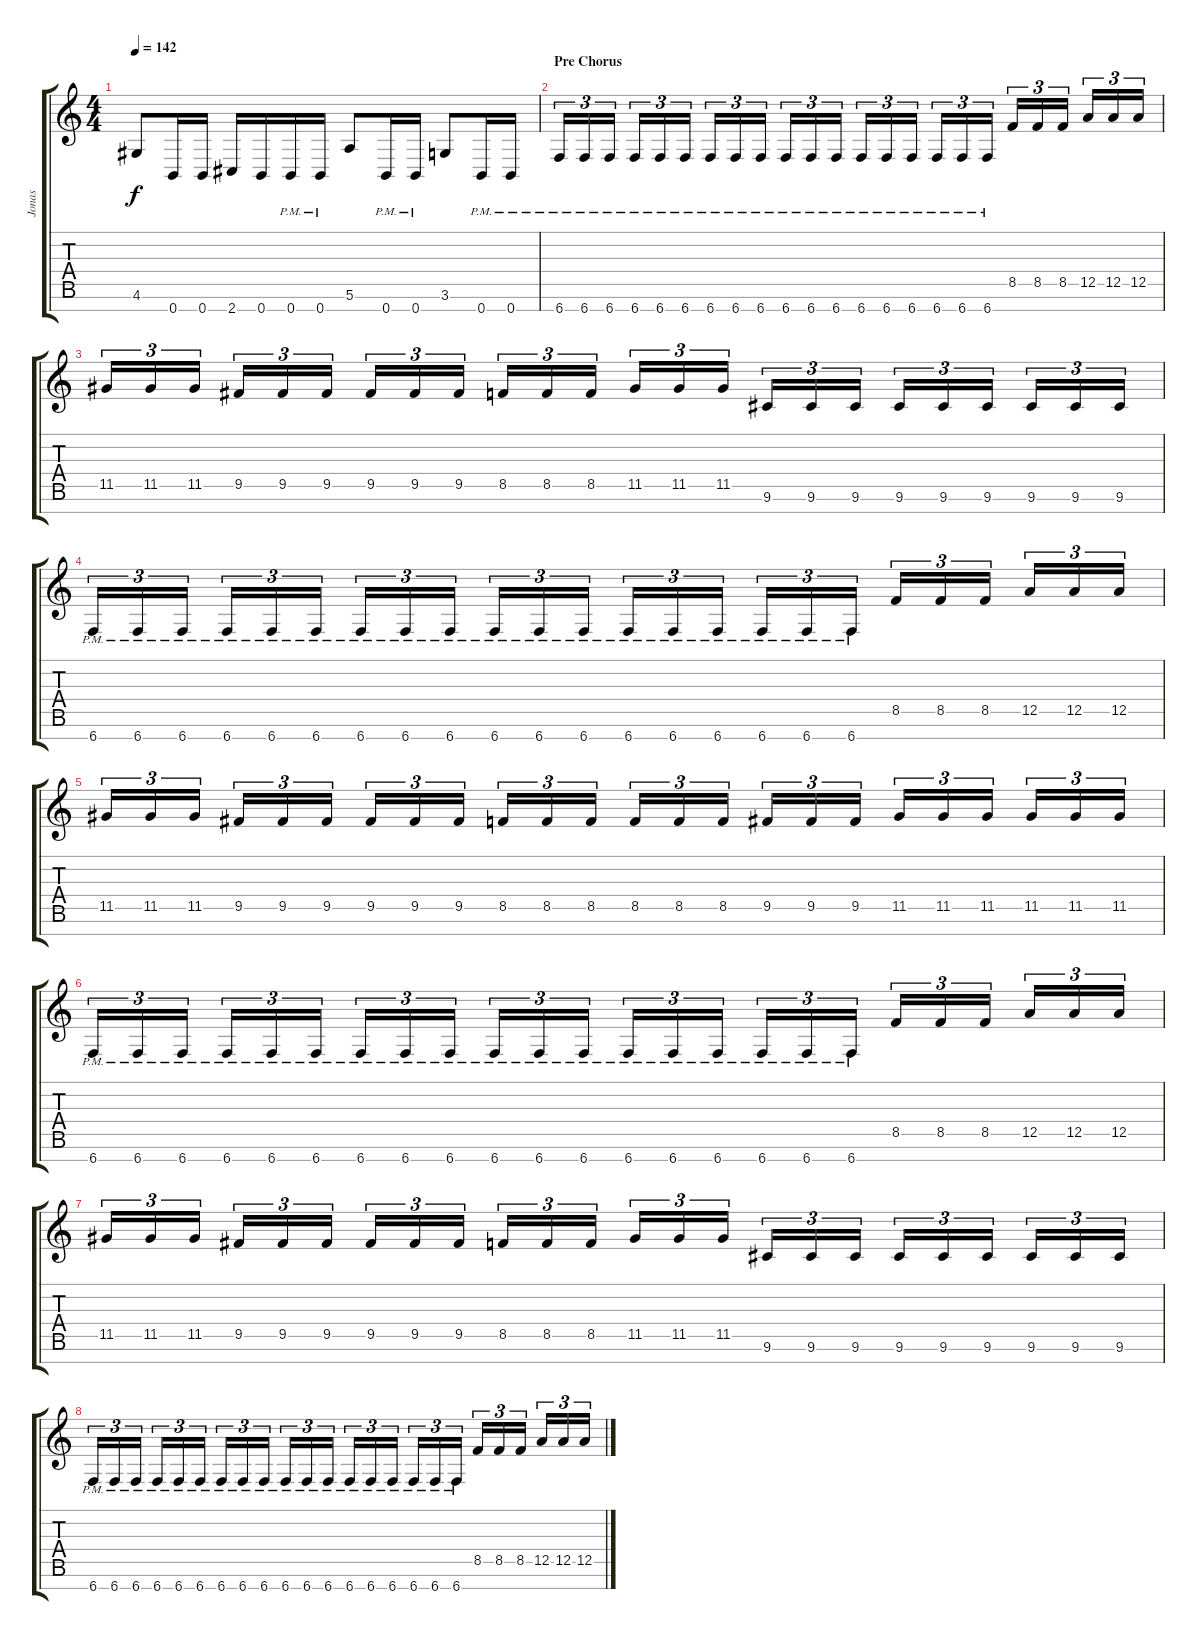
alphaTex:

\track ("Jonas" "Jonas") {instrument distortionguitar}
\staff {score tabs}
\tuning (E4 B3 G3 D3 A2 E2 B1) {hide}
\ts (4 4)
\tempo 142
\clef g2
\ks c
4.6.8{dy f} 0.7.16 0.7.16 2.7.16 0.7.16 0.7{pm}.16 0.7{pm}.16 5.6.8 0.7{pm}.16 0.7{pm}.16 3.6.8 0.7{pm}.16 0.7{pm}.16 |
\section ("" "Pre Chorus")
6.7{pm}.16{tu (3 2)} 6.7{pm}.16{tu (3 2)} 6.7{pm}.16{tu (3 2)} 6.7{pm}.16{tu (3 2)} 6.7{pm}.16{tu (3 2)} 6.7{pm}.16{tu (3 2)} 6.7{pm}.16{tu (3 2)} 6.7{pm}.16{tu (3 2)} 6.7{pm}.16{tu (3 2)} 6.7{pm}.16{tu (3 2)} 6.7{pm}.16{tu (3 2)} 6.7{pm}.16{tu (3 2)} 6.7{pm}.16{tu (3 2)} 6.7{pm}.16{tu (3 2)} 6.7{pm}.16{tu (3 2)} 6.7{pm}.16{tu (3 2)} 6.7{pm}.16{tu (3 2)} 6.7{pm}.16{tu (3 2)} 8.5.16{tu (3 2)} 8.5.16{tu (3 2)} 8.5.16{tu (3 2)} 12.5.16{tu (3 2)} 12.5.16{tu (3 2)} 12.5.16{tu (3 2)} |
11.5.16{tu (3 2)} 11.5.16{tu (3 2)} 11.5.16{tu (3 2)} 9.5.16{tu (3 2)} 9.5.16{tu (3 2)} 9.5.16{tu (3 2)} 9.5.16{tu (3 2)} 9.5.16{tu (3 2)} 9.5.16{tu (3 2)} 8.5.16{tu (3 2)} 8.5.16{tu (3 2)} 8.5.16{tu (3 2)} 11.5.16{tu (3 2)} 11.5.16{tu (3 2)} 11.5.16{tu (3 2)} 9.6.16{tu (3 2)} 9.6.16{tu (3 2)} 9.6.16{tu (3 2)} 9.6.16{tu (3 2)} 9.6.16{tu (3 2)} 9.6.16{tu (3 2)} 9.6.16{tu (3 2)} 9.6.16{tu (3 2)} 9.6.16{tu (3 2)} |
6.7{pm}.16{tu (3 2)} 6.7{pm}.16{tu (3 2)} 6.7{pm}.16{tu (3 2)} 6.7{pm}.16{tu (3 2)} 6.7{pm}.16{tu (3 2)} 6.7{pm}.16{tu (3 2)} 6.7{pm}.16{tu (3 2)} 6.7{pm}.16{tu (3 2)} 6.7{pm}.16{tu (3 2)} 6.7{pm}.16{tu (3 2)} 6.7{pm}.16{tu (3 2)} 6.7{pm}.16{tu (3 2)} 6.7{pm}.16{tu (3 2)} 6.7{pm}.16{tu (3 2)} 6.7{pm}.16{tu (3 2)} 6.7{pm}.16{tu (3 2)} 6.7{pm}.16{tu (3 2)} 6.7{pm}.16{tu (3 2)} 8.5.16{tu (3 2)} 8.5.16{tu (3 2)} 8.5.16{tu (3 2)} 12.5.16{tu (3 2)} 12.5.16{tu (3 2)} 12.5.16{tu (3 2)} |
11.5.16{tu (3 2)} 11.5.16{tu (3 2)} 11.5.16{tu (3 2)} 9.5.16{tu (3 2)} 9.5.16{tu (3 2)} 9.5.16{tu (3 2)} 9.5.16{tu (3 2)} 9.5.16{tu (3 2)} 9.5.16{tu (3 2)} 8.5.16{tu (3 2)} 8.5.16{tu (3 2)} 8.5.16{tu (3 2)} 8.5.16{tu (3 2)} 8.5.16{tu (3 2)} 8.5.16{tu (3 2)} 9.5.16{tu (3 2)} 9.5.16{tu (3 2)} 9.5.16{tu (3 2)} 11.5.16{tu (3 2)} 11.5.16{tu (3 2)} 11.5.16{tu (3 2)} 11.5.16{tu (3 2)} 11.5.16{tu (3 2)} 11.5.16{tu (3 2)} |
6.7{pm}.16{tu (3 2)} 6.7{pm}.16{tu (3 2)} 6.7{pm}.16{tu (3 2)} 6.7{pm}.16{tu (3 2)} 6.7{pm}.16{tu (3 2)} 6.7{pm}.16{tu (3 2)} 6.7{pm}.16{tu (3 2)} 6.7{pm}.16{tu (3 2)} 6.7{pm}.16{tu (3 2)} 6.7{pm}.16{tu (3 2)} 6.7{pm}.16{tu (3 2)} 6.7{pm}.16{tu (3 2)} 6.7{pm}.16{tu (3 2)} 6.7{pm}.16{tu (3 2)} 6.7{pm}.16{tu (3 2)} 6.7{pm}.16{tu (3 2)} 6.7{pm}.16{tu (3 2)} 6.7{pm}.16{tu (3 2)} 8.5.16{tu (3 2)} 8.5.16{tu (3 2)} 8.5.16{tu (3 2)} 12.5.16{tu (3 2)} 12.5.16{tu (3 2)} 12.5.16{tu (3 2)} |
11.5.16{tu (3 2)} 11.5.16{tu (3 2)} 11.5.16{tu (3 2)} 9.5.16{tu (3 2)} 9.5.16{tu (3 2)} 9.5.16{tu (3 2)} 9.5.16{tu (3 2)} 9.5.16{tu (3 2)} 9.5.16{tu (3 2)} 8.5.16{tu (3 2)} 8.5.16{tu (3 2)} 8.5.16{tu (3 2)} 11.5.16{tu (3 2)} 11.5.16{tu (3 2)} 11.5.16{tu (3 2)} 9.6.16{tu (3 2)} 9.6.16{tu (3 2)} 9.6.16{tu (3 2)} 9.6.16{tu (3 2)} 9.6.16{tu (3 2)} 9.6.16{tu (3 2)} 9.6.16{tu (3 2)} 9.6.16{tu (3 2)} 9.6.16{tu (3 2)} |
6.7{pm}.16{tu (3 2)} 6.7{pm}.16{tu (3 2)} 6.7{pm}.16{tu (3 2)} 6.7{pm}.16{tu (3 2)} 6.7{pm}.16{tu (3 2)} 6.7{pm}.16{tu (3 2)} 6.7{pm}.16{tu (3 2)} 6.7{pm}.16{tu (3 2)} 6.7{pm}.16{tu (3 2)} 6.7{pm}.16{tu (3 2)} 6.7{pm}.16{tu (3 2)} 6.7{pm}.16{tu (3 2)} 6.7{pm}.16{tu (3 2)} 6.7{pm}.16{tu (3 2)} 6.7{pm}.16{tu (3 2)} 6.7{pm}.16{tu (3 2)} 6.7{pm}.16{tu (3 2)} 6.7{pm}.16{tu (3 2)} 8.5.16{tu (3 2)} 8.5.16{tu (3 2)} 8.5.16{tu (3 2)} 12.5.16{tu (3 2)} 12.5.16{tu (3 2)} 12.5.16{tu (3 2)}
